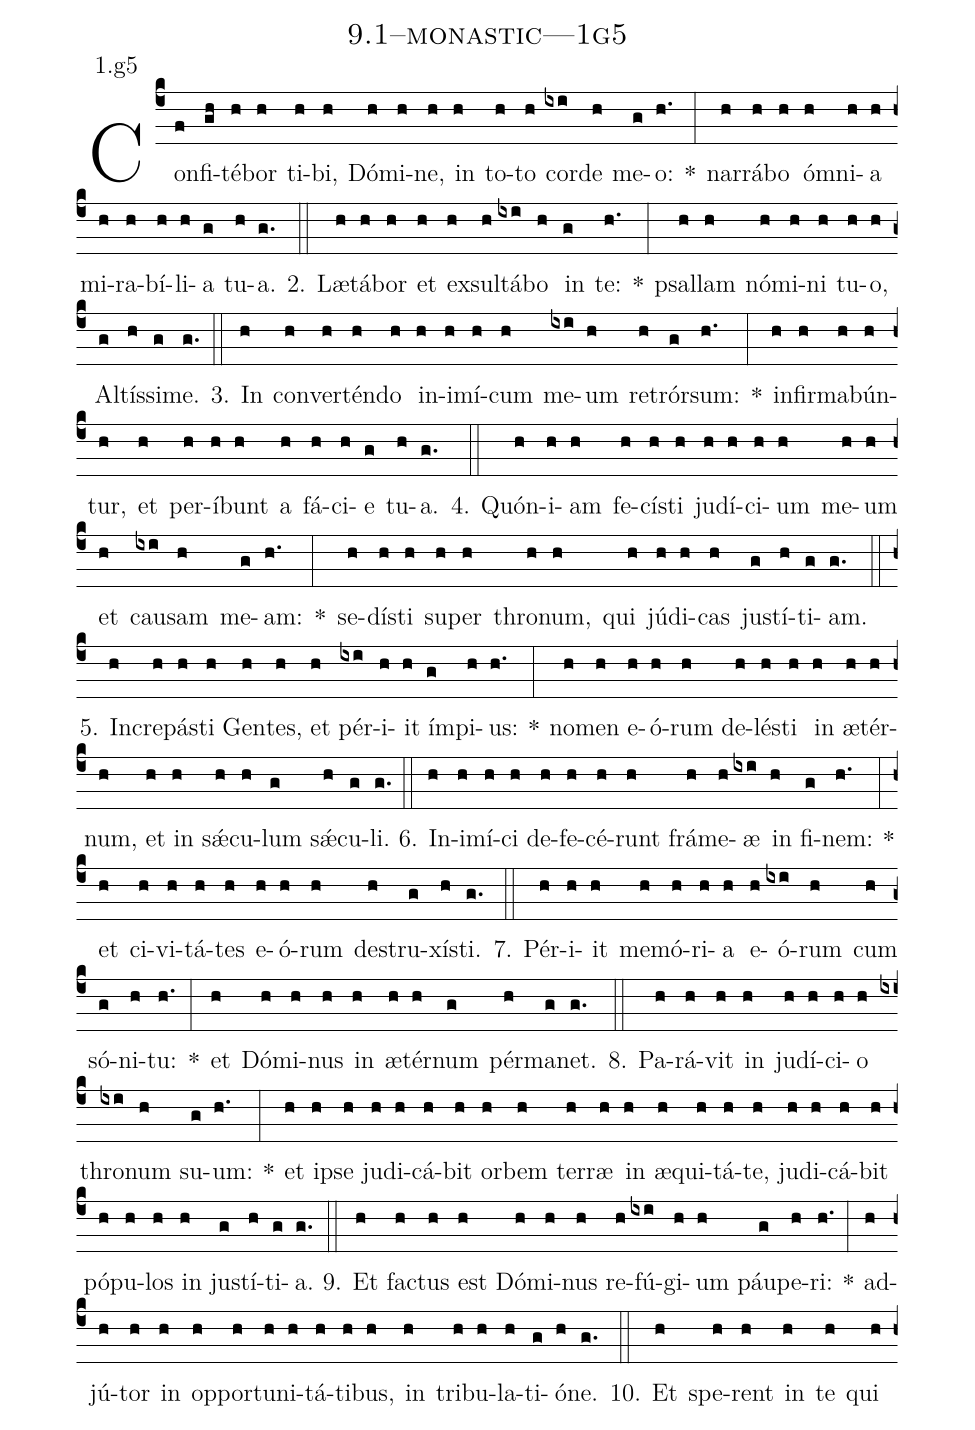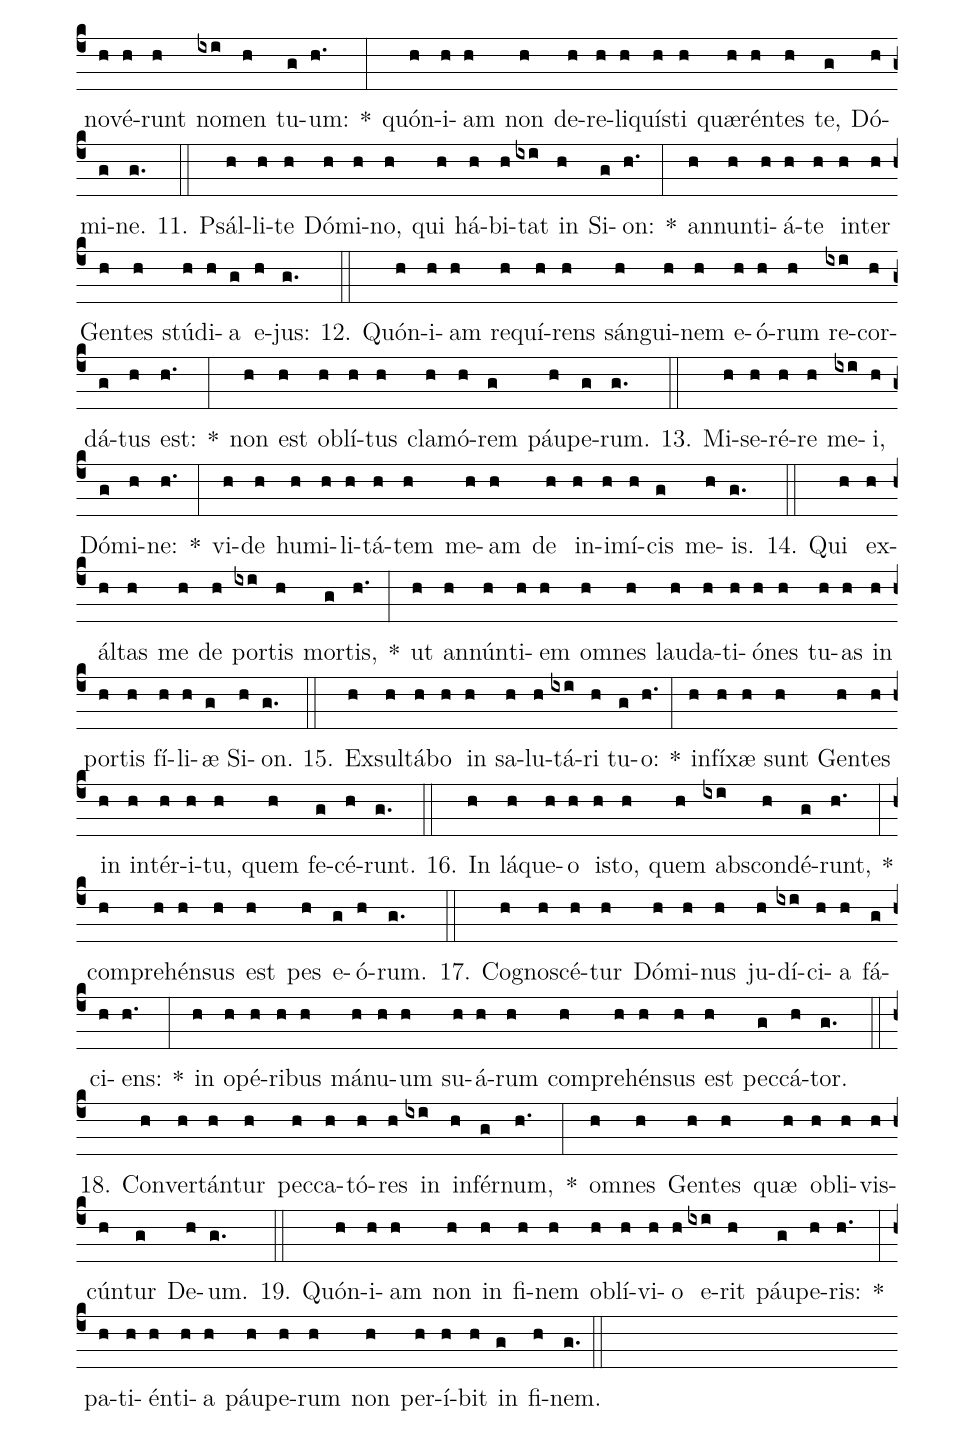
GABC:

name: 9.1--monastic---1g5;
annotation: 1.g5;
%%
(c4)Con(f)fi(gh)té(h)bor(h) ti(h)bi,(h) Dó(h)mi(h)ne,(h) in(h) to(h)to(h) cor(ixi)de(h) me(g)o:(h.) *(:) nar(h)rá(h)bo(h) óm(h)ni(h)a(h) mi(h)ra(h)bí(h)li(h)a(g) tu(h)a.(g.) (::)
2. Læ(h)tá(h)bor(h) et(h) ex(h)sul(h)tá(ixi)bo(h) in(g) te:(h.) *(:) psal(h)lam(h) nó(h)mi(h)ni(h) tu(h)o,(h) Al(g)tís(h)si(g)me.(g.) (::)
3. In(h) con(h)ver(h)tén(h)do(h) in(h)i(h)mí(h)cum(h) me(ixi)um(h) re(h)trór(g)sum:(h.) *(:) in(h)fir(h)ma(h)bún(h)tur,(h) et(h) per(h)í(h)bunt(h) a(h) fá(h)ci(h)e(g) tu(h)a.(g.) (::)
4. Quón(h)i(h)am(h) fe(h)cís(h)ti(h) ju(h)dí(h)ci(h)um(h) me(h)um(h) et(h) cau(ixi)sam(h) me(g)am:(h.) *(:) se(h)dís(h)ti(h) su(h)per(h) thro(h)num,(h) qui(h) jú(h)di(h)cas(h) jus(g)tí(h)ti(g)am.(g.) (::)
5. In(h)cre(h)pás(h)ti(h) Gen(h)tes,(h) et(h) pér(ixi)i(h)it(h) ím(g)pi(h)us:(h.) *(:) no(h)men(h) e(h)ó(h)rum(h) de(h)lés(h)ti(h) in(h) æ(h)tér(h)num,(h) et(h) in(h) sǽ(h)cu(h)lum(g) sǽ(h)cu(g)li.(g.) (::)
6. In(h)i(h)mí(h)ci(h) de(h)fe(h)cé(h)runt(h) frá(h)me(h)æ(ixi) in(h) fi(g)nem:(h.) *(:) et(h) ci(h)vi(h)tá(h)tes(h) e(h)ó(h)rum(h) de(h)stru(g)xís(h)ti.(g.) (::)
7. Pér(h)i(h)it(h) me(h)mó(h)ri(h)a(h) e(h)ó(ixi)rum(h) cum(h) só(g)ni(h)tu:(h.) *(:) et(h) Dó(h)mi(h)nus(h) in(h) æ(h)tér(h)num(g) pér(h)ma(g)net.(g.) (::)
8. Pa(h)rá(h)vit(h) in(h) ju(h)dí(h)ci(h)o(h) thro(ixi)num(h) su(g)um:(h.) *(:) et(h) ip(h)se(h) ju(h)di(h)cá(h)bit(h) or(h)bem(h) ter(h)ræ(h) in(h) æ(h)qui(h)tá(h)te,(h) ju(h)di(h)cá(h)bit(h) pó(h)pu(h)los(h) in(h) jus(g)tí(h)ti(g)a.(g.) (::)
9. Et(h) fac(h)tus(h) est(h) Dó(h)mi(h)nus(h) re(h)fú(ixi)gi(h)um(h) páu(g)pe(h)ri:(h.) *(:) ad(h)jú(h)tor(h) in(h) op(h)por(h)tu(h)ni(h)tá(h)ti(h)bus,(h) in(h) tri(h)bu(h)la(h)ti(g)ó(h)ne.(g.) (::)
10. Et(h) spe(h)rent(h) in(h) te(h) qui(h) no(h)vé(h)runt(h) no(ixi)men(h) tu(g)um:(h.) *(:) quón(h)i(h)am(h) non(h) de(h)re(h)li(h)quís(h)ti(h) quæ(h)rén(h)tes(h) te,(g) Dó(h)mi(g)ne.(g.) (::)
11. Psál(h)li(h)te(h) Dó(h)mi(h)no,(h) qui(h) há(h)bi(h)tat(ixi) in(h) Si(g)on:(h.) *(:) an(h)nun(h)ti(h)á(h)te(h) in(h)ter(h) Gen(h)tes(h) stú(h)di(h)a(g) e(h)jus:(g.) (::)
12. Quón(h)i(h)am(h) re(h)quí(h)rens(h) sán(h)gui(h)nem(h) e(h)ó(h)rum(h) re(ixi)cor(h)dá(g)tus(h) est:(h.) *(:) non(h) est(h) ob(h)lí(h)tus(h) cla(h)mó(h)rem(g) páu(h)pe(g)rum.(g.) (::)
13. Mi(h)se(h)ré(h)re(h) me(ixi)i,(h) Dó(g)mi(h)ne:(h.) *(:) vi(h)de(h) hu(h)mi(h)li(h)tá(h)tem(h) me(h)am(h) de(h) in(h)i(h)mí(h)cis(g) me(h)is.(g.) (::)
14. Qui(h) ex(h)ál(h)tas(h) me(h) de(h) por(ixi)tis(h) mor(g)tis,(h.) *(:) ut(h) an(h)nún(h)ti(h)em(h) om(h)nes(h) lau(h)da(h)ti(h)ó(h)nes(h) tu(h)as(h) in(h) por(h)tis(h) fí(h)li(h)æ(g) Si(h)on.(g.) (::)
15. Ex(h)sul(h)tá(h)bo(h) in(h) sa(h)lu(h)tá(ixi)ri(h) tu(g)o:(h.) *(:) in(h)fí(h)xæ(h) sunt(h) Gen(h)tes(h) in(h) in(h)tér(h)i(h)tu,(h) quem(h) fe(g)cé(h)runt.(g.) (::)
16. In(h) lá(h)que(h)o(h) is(h)to,(h) quem(h) abs(ixi)con(h)dé(g)runt,(h.) *(:) com(h)pre(h)hén(h)sus(h) est(h) pes(h) e(g)ó(h)rum.(g.) (::)
17. Co(h)gno(h)scé(h)tur(h) Dó(h)mi(h)nus(h) ju(h)dí(ixi)ci(h)a(h) fá(g)ci(h)ens:(h.) *(:) in(h) o(h)pé(h)ri(h)bus(h) má(h)nu(h)um(h) su(h)á(h)rum(h) com(h)pre(h)hén(h)sus(h) est(h) pec(g)cá(h)tor.(g.) (::)
18. Con(h)ver(h)tán(h)tur(h) pec(h)ca(h)tó(h)res(h) in(ixi) in(h)fér(g)num,(h.) *(:) om(h)nes(h) Gen(h)tes(h) quæ(h) ob(h)li(h)vis(h)cún(h)tur(g) De(h)um.(g.) (::)
19. Quón(h)i(h)am(h) non(h) in(h) fi(h)nem(h) ob(h)lí(h)vi(h)o(h) e(ixi)rit(h) páu(g)pe(h)ris:(h.) *(:) pa(h)ti(h)én(h)ti(h)a(h) páu(h)pe(h)rum(h) non(h) per(h)í(h)bit(h) in(g) fi(h)nem.(g.) (::)
